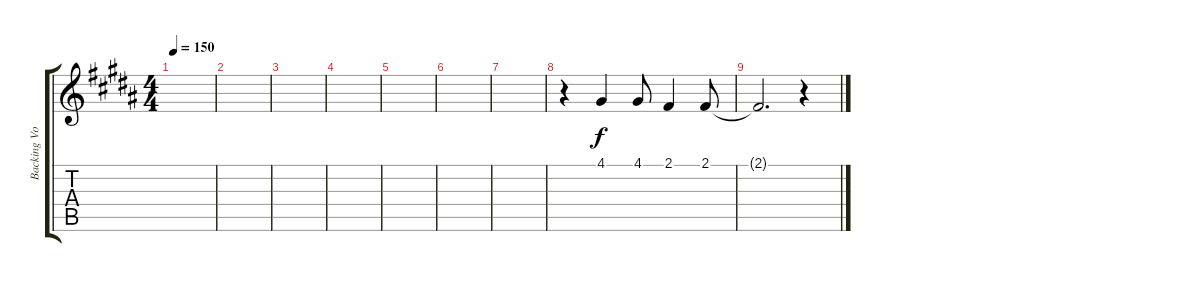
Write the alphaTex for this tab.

\track ("Backing Vocals" "Backing Vo") {instrument altosax}
\staff {score tabs}
\tuning (E4 B3 G3 D3 A2 E2) {hide}
\ts (4 4)
\tempo 150
\clef g2
\ks b
|
|
|
|
|
|
|
r.4 4.1.4 4.1.8 2.1.4 2.1.8 |
2.1{t}.2{d} r.4
